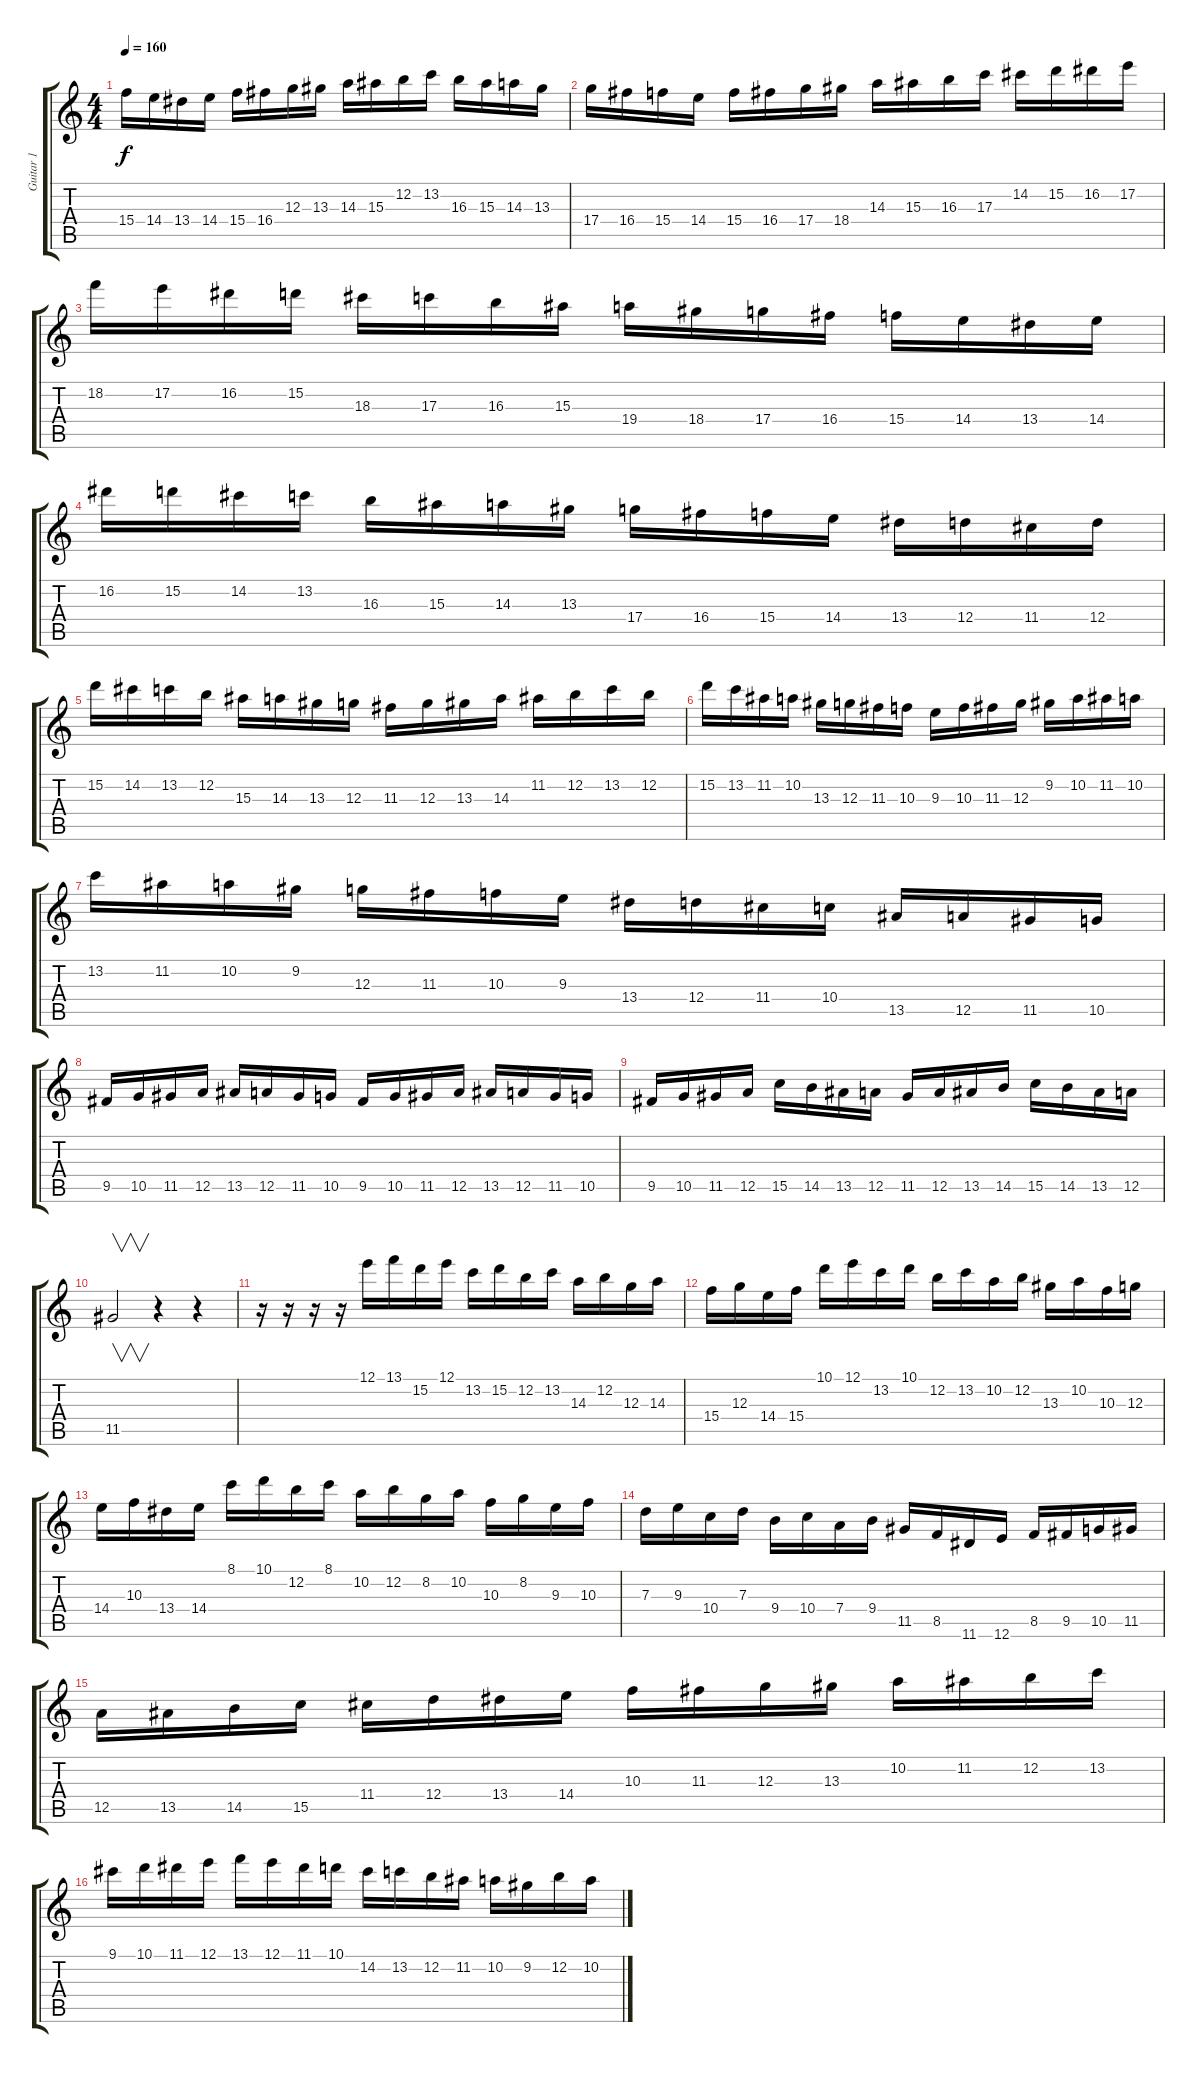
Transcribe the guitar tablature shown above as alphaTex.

\track ("Guitar 1" "Guitar 1") {instrument overdrivenguitar}
\staff {score tabs}
\tuning (E4 B3 G3 D3 A2 E2) {hide}
\ts (4 4)
\tempo 160
\clef g2
\ks c
15.4.16{dy f} 14.4.16 13.4.16 14.4.16 15.4.16 16.4.16 12.3.16 13.3.16 14.3.16 15.3.16 12.2.16 13.2.16 16.3.16 15.3.16 14.3.16 13.3.16 |
17.4.16 16.4.16 15.4.16 14.4.16 15.4.16 16.4.16 17.4.16 18.4.16 14.3.16 15.3.16 16.3.16 17.3.16 14.2.16 15.2.16 16.2.16 17.2.16 |
18.2.16 17.2.16 16.2.16 15.2.16 18.3.16 17.3.16 16.3.16 15.3.16 19.4.16 18.4.16 17.4.16 16.4.16 15.4.16 14.4.16 13.4.16 14.4.16 |
16.2.16 15.2.16 14.2.16 13.2.16 16.3.16 15.3.16 14.3.16 13.3.16 17.4.16 16.4.16 15.4.16 14.4.16 13.4.16 12.4.16 11.4.16 12.4.16 |
15.2.16 14.2.16 13.2.16 12.2.16 15.3.16 14.3.16 13.3.16 12.3.16 11.3.16 12.3.16 13.3.16 14.3.16 11.2.16 12.2.16 13.2.16 12.2.16 |
15.2.16 13.2.16 11.2.16 10.2.16 13.3.16 12.3.16 11.3.16 10.3.16 9.3.16 10.3.16 11.3.16 12.3.16 9.2.16 10.2.16 11.2.16 10.2.16 |
13.2.16 11.2.16 10.2.16 9.2.16 12.3.16 11.3.16 10.3.16 9.3.16 13.4.16 12.4.16 11.4.16 10.4.16 13.5.16 12.5.16 11.5.16 10.5.16 |
9.5.16 10.5.16 11.5.16 12.5.16 13.5.16 12.5.16 11.5.16 10.5.16 9.5.16 10.5.16 11.5.16 12.5.16 13.5.16 12.5.16 11.5.16 10.5.16 |
9.5.16 10.5.16 11.5.16 12.5.16 15.5.16 14.5.16 13.5.16 12.5.16 11.5.16 12.5.16 13.5.16 14.5.16 15.5.16 14.5.16 13.5.16 12.5.16 |
11.5.2{v} r.4 r.4 |
r.16 r.16 r.16 r.16 12.1.16 13.1.16 15.2.16 12.1.16 13.2.16 15.2.16 12.2.16 13.2.16 14.3.16 12.2.16 12.3.16 14.3.16 |
15.4.16 12.3.16 14.4.16 15.4.16 10.1.16 12.1.16 13.2.16 10.1.16 12.2.16 13.2.16 10.2.16 12.2.16 13.3.16 10.2.16 10.3.16 12.3.16 |
14.4.16 10.3.16 13.4.16 14.4.16 8.1.16 10.1.16 12.2.16 8.1.16 10.2.16 12.2.16 8.2.16 10.2.16 10.3.16 8.2.16 9.3.16 10.3.16 |
7.3.16 9.3.16 10.4.16 7.3.16 9.4.16 10.4.16 7.4.16 9.4.16 11.5.16 8.5.16 11.6.16 12.6.16 8.5.16 9.5.16 10.5.16 11.5.16 |
12.5.16 13.5.16 14.5.16 15.5.16 11.4.16 12.4.16 13.4.16 14.4.16 10.3.16 11.3.16 12.3.16 13.3.16 10.2.16 11.2.16 12.2.16 13.2.16 |
9.1.16 10.1.16 11.1.16 12.1.16 13.1.16 12.1.16 11.1.16 10.1.16 14.2.16 13.2.16 12.2.16 11.2.16 10.2.16 9.2.16 12.2.16 10.2.16
